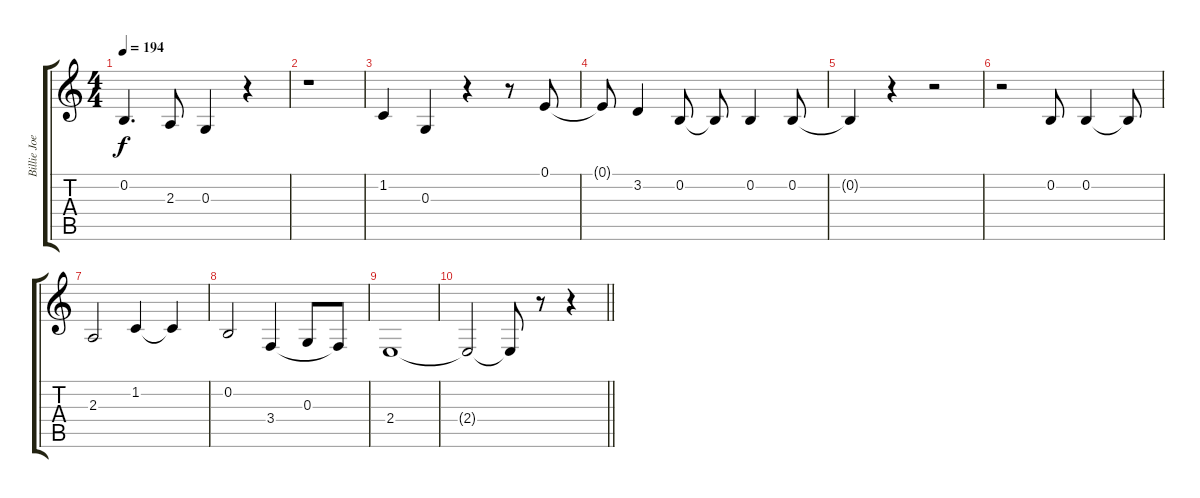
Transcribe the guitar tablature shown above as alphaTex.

\track ("Billie Joe (vocals)" "Billie Joe") {instrument clarinet}
\staff {score tabs}
\tuning (E4 B3 G3 D3 A2 E2) {hide}
\ts (4 4)
\tempo 194
\clef g2
\ks c
0.2{t}.4{d dy f} 2.3.8 0.3.4 r.4 |
r.1 |
1.2.4 0.3.4 r.4 r.8 0.1.8 |
0.1{t}.8 3.2.4 0.2.8 0.2{t}.8 0.2.4 0.2.8 |
0.2{t}.4 r.4 r.2 |
r.2 0.2.8 0.2.4 0.2{t}.8 |
2.3.2 1.2.4 1.2{t}.4 |
0.2.2 3.4.4 0.3.8 3.4{t}.8 |
2.4.1 |
\barLineRight lightlight
2.4{t}.2 2.4{t}.8 r.8 r.4
